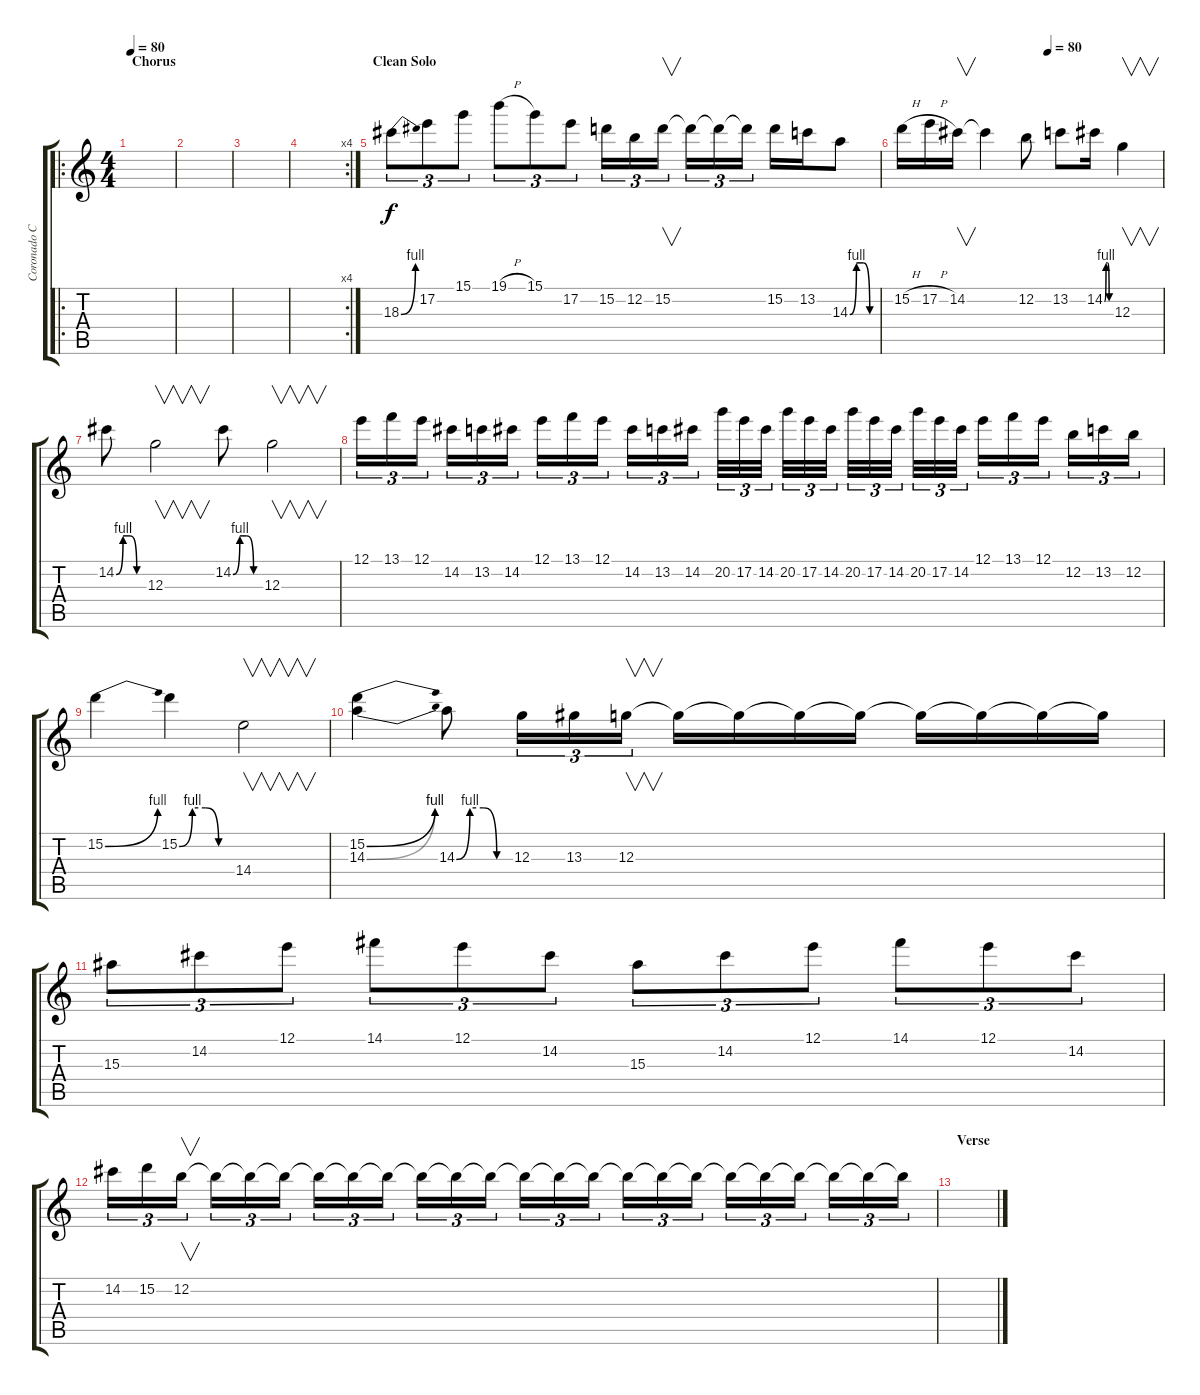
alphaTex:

\track ("Coronado Clean solo" "Coronado C") {instrument electricguitarclean}
\staff {score tabs}
\tuning (E4 B3 G3 D3 A2 E2) {hide}
\ro
\ts (4 4)
\section ("" "Chorus")
\tempo 80
\clef g2
\ks c
|
|
|
\rc 4
|
\section ("" "Clean Solo")
18.3{be (bend 0 0 60 4)}.8{tu (3 2)} 17.2.8{tu (3 2)} 15.1.8{tu (3 2)} 19.1{h}.8{tu (3 2)} 15.1.8{tu (3 2)} 17.2.8{tu (3 2)} 15.2.16{tu (3 2)} 12.2.16{tu (3 2)} 15.2.16{v tu (3 2)} 15.2{t}.16{tu (3 2)} 15.2{t}.16{tu (3 2)} 15.2{t}.16{tu (3 2)} 15.2.16 13.2.16 14.3{be (custom 0 0 15 4 30 4 45 0 60 0)}.8 |
\tempo (80 0.5625)
15.2{h}.16 17.2{h}.16 14.2.16{v} 14.2{t}.4 12.2.8 13.2.8 14.2{be (custom 0 0 15 4 30 4 45 0 60 0)}.16 12.3.4{v} |
14.2{be (custom 0 0 15 4 30 4 45 0 60 0)}.8 12.3.2{v} 14.2{be (custom 0 0 15 4 30 4 45 0 60 0)}.8 12.3.2{v} |
12.1.16{tu (3 2)} 13.1.16{tu (3 2)} 12.1.16{tu (3 2)} 14.2.16{tu (3 2)} 13.2.16{tu (3 2)} 14.2.16{tu (3 2)} 12.1.16{tu (3 2)} 13.1.16{tu (3 2)} 12.1.16{tu (3 2)} 14.2.16{tu (3 2)} 13.2.16{tu (3 2)} 14.2.16{tu (3 2)} 20.2.32{tu (3 2)} 17.2.32{tu (3 2)} 14.2.32{tu (3 2)} 20.2.32{tu (3 2)} 17.2.32{tu (3 2)} 14.2.32{tu (3 2)} 20.2.32{tu (3 2)} 17.2.32{tu (3 2)} 14.2.32{tu (3 2)} 20.2.32{tu (3 2)} 17.2.32{tu (3 2)} 14.2.32{tu (3 2)} 12.1.16{tu (3 2)} 13.1.16{tu (3 2)} 12.1.16{tu (3 2)} 12.2.16{tu (3 2)} 13.2.16{tu (3 2)} 12.2.16{tu (3 2)} |
15.2{be (bend 0 0 60 4)}.4 15.2{be (custom 0 0 15 4 30 4 45 0 60 0)}.4 14.4.2{v} |
(15.2{be (bend 0 0 60 4)} 14.3{be (bend 0 0 60 4)}).4 14.3{be (custom 0 0 15 4 30 4 45 0 60 0)}.8 12.3.16{tu (3 2)} 13.3.16{tu (3 2)} 12.3.16{v tu (3 2)} 12.3{t}.16 12.3{t}.16 12.3{t}.16 12.3{t}.16 12.3{t}.16 12.3{t}.16 12.3{t}.16 12.3{t}.16 |
15.3.8{tu (3 2)} 14.2.8{tu (3 2)} 12.1.8{tu (3 2)} 14.1.8{tu (3 2)} 12.1.8{tu (3 2)} 14.2.8{tu (3 2)} 15.3.8{tu (3 2)} 14.2.8{tu (3 2)} 12.1.8{tu (3 2)} 14.1.8{tu (3 2)} 12.1.8{tu (3 2)} 14.2.8{tu (3 2)} |
14.2.16{tu (3 2)} 15.2.16{tu (3 2)} 12.2.16{v tu (3 2)} 12.2{t}.16{tu (3 2)} 12.2{t}.16{tu (3 2)} 12.2{t}.16{tu (3 2)} 12.2{t}.16{tu (3 2)} 12.2{t}.16{tu (3 2)} 12.2{t}.16{tu (3 2)} 12.2{t}.16{tu (3 2)} 12.2{t}.16{tu (3 2)} 12.2{t}.16{tu (3 2)} 12.2{t}.16{tu (3 2)} 12.2{t}.16{tu (3 2)} 12.2{t}.16{tu (3 2)} 12.2{t}.16{tu (3 2)} 12.2{t}.16{tu (3 2)} 12.2{t}.16{tu (3 2)} 12.2{t}.16{tu (3 2)} 12.2{t}.16{tu (3 2)} 12.2{t}.16{tu (3 2)} 12.2{t}.16{tu (3 2)} 12.2{t}.16{tu (3 2)} 12.2{t}.16{tu (3 2)} |
\section ("" "Verse")
